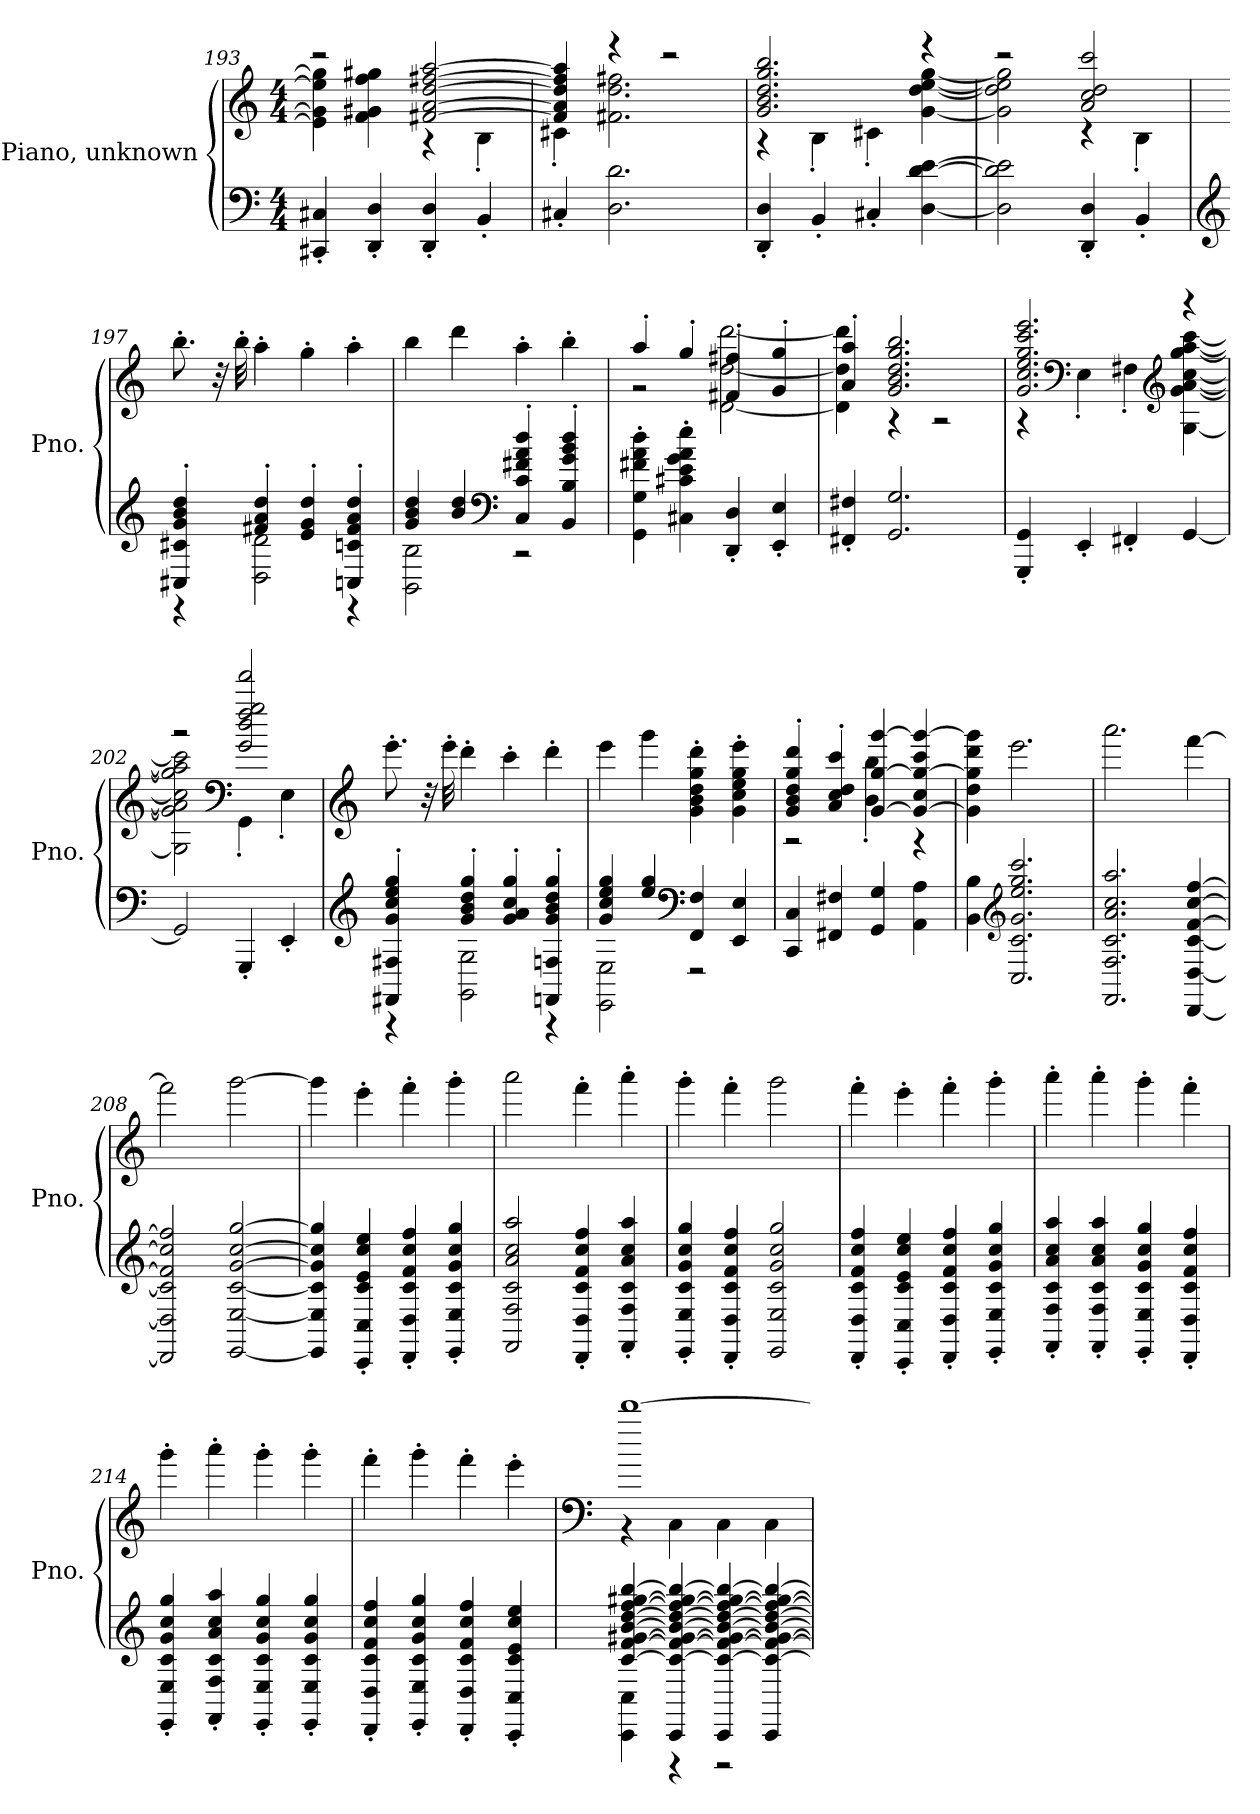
**kern	**kern
*part1	*part1
*staff2	*staff1
*I"Piano, unknown	*
*I'Pno.	*
*clefF4	*clefG2
*k[]	*k[]
*M4/4	*M4/4
=193	=193
*	*^
4CC#X/' 4C#X/'	2r	4e\] 4g\] 4ee\] 4gg\]
4DD/' 4D/'	.	4f\ 4g#X\ 4ff\ 4gg#X\
4DD/' 4D/'	[2f#X/ [2a/ [2dd/ [2ff#X/ [2aa/	4r
4BB'/	.	4B'\
=194	=194	=194
4C#X'/	4f#/] 4a/] 4dd/] 4ff#/] 4aa/]	4c#X'\
2.D\ 2.d\	4r	2.f#X\ 2.dd\ 2.ff#X\
.	2r	.
!!LO:LB:g=z	!!
=195	=195	=195
4DD/' 4D/'	2.g/ 2.b/ 2.dd/ 2.gg/ 2.bb/	4r
4BB'/	.	4B'\
4C#X'/	.	4c#X'\
[4D\ [4d\ [4e\	4r	[4g\ [4dd\ [4ee\ [4gg\
=196	=196	=196
2D\] 2d\] 2e\]	2r	2g\] 2dd\] 2ee\] 2gg\]
4DD/' 4D/'	2a/ 2cc/ 2dd/ 2ccc/	4r
4BB'/	.	4B'\
*	*v	*v
=197	=197
*clefG2	*
*^	*
4C#X/' 4c#X/' 4g/' 4b/' 4dd/'	4r	8.bb'\
.	.	32r
.	.	32bb'\
4f#X/' 4a/' 4dd/'	2D\ 2d\	4aa'\
4e/' 4g/' 4dd/'	.	4gg'\
4Cn/' 4cn/' 4f#/' 4a/' 4dd/'	4r	4aa'\
=198	=198	=198
4g/ 4b/ 4dd/	2BB\ 2B\	4bb\
4b/ 4dd/	.	4ddd\
*clefF4	*	*
4C/' 4c/' 4f#X/' 4a/' 4dd/'	2r	4aa'\
4BB/' 4B/' 4g/' 4b/' 4dd/'	.	4bb'\
*v	*v	*
=199	=199
*	*^
4GG\' 4G\' 4f#X\' 4a\' 4dd\'	4aa'/	2r
4C#X\' 4c#X\' 4e\' 4g\' 4a\' 4ee\'	4gg'/	.
4DD/' 4D/'	4f#X/' 4ff#X/'	[2d\ [2dd\ [2ddd\
4EE/' 4E/'	4g/' 4gg/'	.
=200	=200	=200
4FF#X/' 4F#X/'	4a/' 4aa/'	4d\] 4dd\] 4ddd\]
2.GG/ 2.G/	2.g/ 2.b/ 2.dd/ 2.gg/ 2.bb/	4r
.	.	2r
!!LO:PB:g=z	!!
=201	=201	=201
4GGG/' 4GG/'	2.g/ 2.cc/ 2.ee/ 2.gg/ 2.ccc/ 2.eee/	4r
*	*clefF4	*
4EE'/	.	4E'\
4FF#X'/	.	4F#X'\
*	*clefG2	*
[4GG/	4r	[4G\ [4g\ [4a\ [4cc\ [4gg\ [4aa\ [4ccc\
=202	=202	=202
2GG/]	2r	2G\] 2g\] 2a\] 2cc\] 2gg\] 2aa\] 2ccc\]
*	*clefF4	*
4GGG'/	2g/ 2dd/ 2ff/ 2gg/ 2fff/	4GG'\
4EE'/	.	4E'\
*	*v	*v
=203	=203
*clefG2	*clefG2
*^	*
4FF#X/' 4F#X/' 4g/' 4cc/' 4ee/' 4gg/'	4r	8.eee'\
.	.	32r
.	.	32eee'\
4g/' 4b/' 4dd/' 4gg/'	2GG\ 2G\	4ddd'\
4g/' 4a/' 4cc/' 4gg/'	.	4ccc'\
4FFn/' 4Fn/' 4g/' 4b/' 4dd/' 4gg/'	4r	4ddd'\
=204	=204	=204
4g/ 4cc/ 4ee/ 4gg/	2EE\ 2E\	4eee\
4ee/ 4gg/	.	4ggg\
*clefF4	*	*
4FF/ 4F/	2r	4g\' 4b\' 4dd\' 4gg\' 4ddd\'
4EE/ 4E/	.	4g\' 4cc\' 4ee\' 4gg\' 4eee\'
*v	*v	*
=205	=205
*	*^
4CC/ 4C/	4g/' 4b/' 4dd/' 4gg/' 4ddd/'	2r
4FF#X/ 4F#X/	4a/' 4cc/' 4dd/' 4ccc/'	.
4GG/ 4G/	[4g/ [4gg/ [4ggg/	4b\' 4bb\'
4AA\ 4A\	4g/_ 4cc/ 4gg/_ 4ccc/ 4ggg/_	4r
*	*v	*v
!!LO:LB:g=z
=206	=206
4BB\ 4B\	4g\] 4dd\ 4gg\] 4ddd\ 4ggg\]
*clefG2	*
2.C/ 2.c/ 2.g/ 2.ee/ 2.gg/ 2.ccc/	2.eee\
=207	=207
2.FF/ 2.F/ 2.c/ 2.a/ 2.cc/ 2.aa/	2.aaa\
[4DD/ [4D/ [4c/ [4f/ [4cc/ [4ff/	[4fff\
=208	=208
2DD/] 2D/] 2c/] 2f/] 2cc/] 2ff/]	2fff\]
[2EE/ [2E/ [2c/ [2g/ [2cc/ [2gg/	[2ggg\
=209	=209
4EE/] 4E/] 4c/] 4g/] 4cc/] 4gg/]	4ggg\]
4CC/' 4C/' 4c/' 4e/' 4cc/' 4ee/'	4eee'\
4DD/' 4D/' 4c/' 4f/' 4cc/' 4ff/'	4fff'\
4EE/' 4E/' 4c/' 4g/' 4cc/' 4gg/'	4ggg'\
=210	=210
2FF/ 2F/ 2c/ 2a/ 2cc/ 2aa/	2aaa\
4DD/' 4D/' 4c/' 4f/' 4cc/' 4ff/'	4fff'\
4FF/' 4F/' 4c/' 4a/' 4cc/' 4aa/'	4aaa'\
=211	=211
4EE/' 4E/' 4c/' 4g/' 4cc/' 4gg/'	4ggg'\
4DD/' 4D/' 4c/' 4f/' 4cc/' 4ff/'	4fff'\
2EE/ 2E/ 2c/ 2g/ 2cc/ 2gg/	2ggg\
=212	=212
4DD/' 4D/' 4c/' 4f/' 4cc/' 4ff/'	4fff'\
4CC/' 4C/' 4c/' 4e/' 4cc/' 4ee/'	4eee'\
4DD/' 4D/' 4c/' 4f/' 4cc/' 4ff/'	4fff'\
4EE/' 4E/' 4c/' 4g/' 4cc/' 4gg/'	4ggg'\
=213	=213
4FF/' 4F/' 4c/' 4a/' 4cc/' 4aa/'	4aaa'\
4FF/' 4F/' 4c/' 4a/' 4cc/' 4aa/'	4aaa'\
4EE/' 4E/' 4c/' 4g/' 4cc/' 4gg/'	4ggg'\
4DD/' 4D/' 4c/' 4f/' 4cc/' 4ff/'	4fff'\
!!LO:LB:g=z
=214	=214
4EE/' 4E/' 4c/' 4g/' 4cc/' 4gg/'	4ggg'\
4FF/' 4F/' 4c/' 4a/' 4cc/' 4aa/'	4aaa'\
4EE/' 4E/' 4c/' 4g/' 4cc/' 4gg/'	4ggg'\
4EE/' 4E/' 4c/' 4g/' 4cc/' 4gg/'	4ggg'\
=215	=215
4DD/' 4D/' 4c/' 4f/' 4cc/' 4ff/'	4fff'\
4EE/' 4E/' 4c/' 4g/' 4cc/' 4gg/'	4ggg'\
4DD/' 4D/' 4c/' 4f/' 4cc/' 4ff/'	4fff'\
4CC/' 4C/' 4c/' 4e/' 4cc/' 4ee/'	4eee'\
=216	=216
*	*clefF4
*^	*^
[4c/ [4f/ [4g#X/ [4b/ [4dd/ [4ff/ [4gg#X/ [4bb/	4CC\ 4C\	[1ddd	4r
4CC/ 4c/_ 4f/_ 4g#/_ 4b/_ 4dd/_ 4ff/_ 4gg#/_ 4bb/_	4r	.	4C\
4CC/ 4c/_ 4f/_ 4g#/_ 4b/_ 4dd/_ 4ff/_ 4gg#/_ 4bb/_	2r	.	4C\
4CC/ 4c/_ 4f/_ 4g#/_ 4b/_ 4dd/_ 4ff/_ 4gg#/_ 4bb/_	.	.	4C\
*v	*v	*	*
*	*v	*v
=	=
*-	*-
